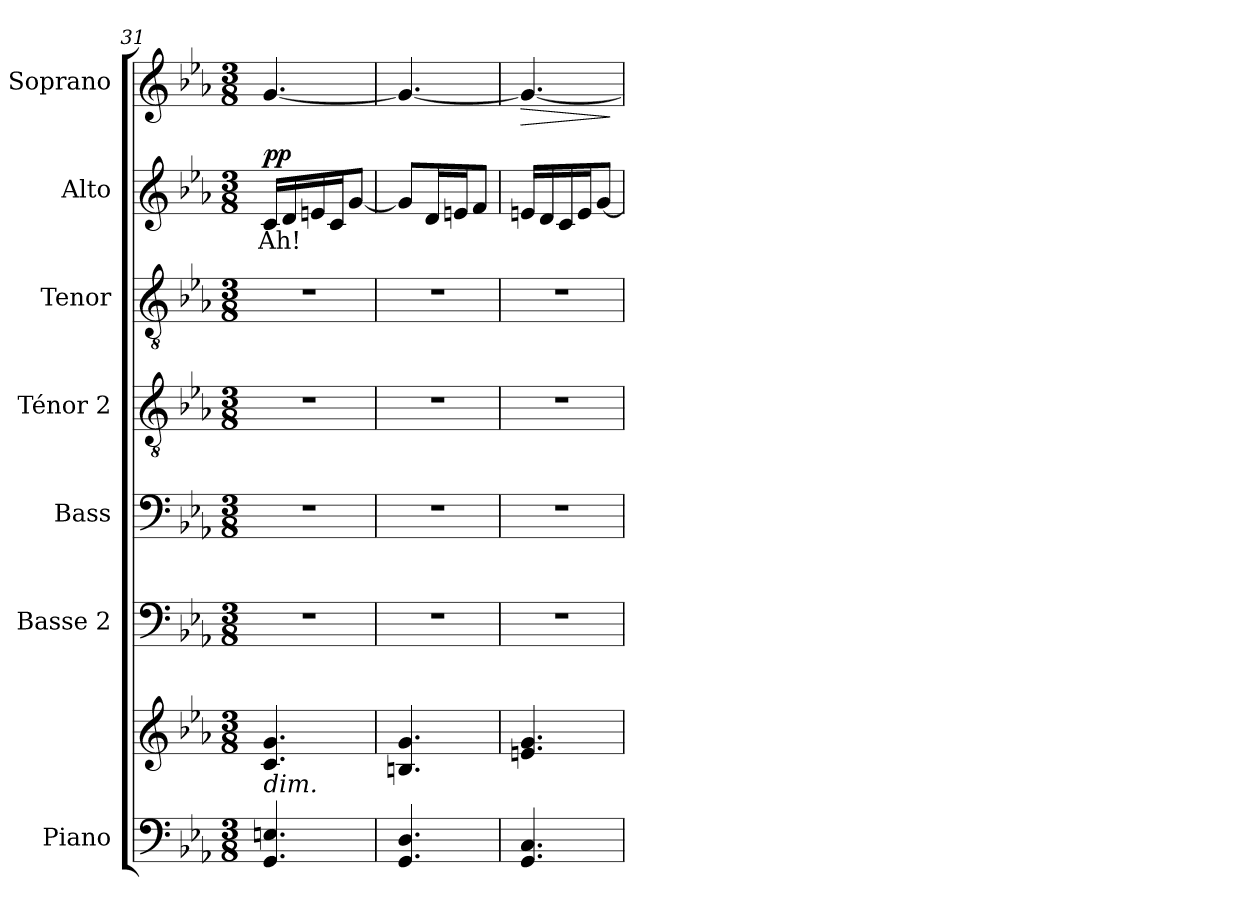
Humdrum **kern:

**kern	**kern	**kern	**kern	**kern	**kern	**kern	**text	**dynam	**kern	**dynam
*part7	*part7	*part6	*part5	*part4	*part3	*part2	*part2	*part2	*part1	*part1
*staff8	*staff7	*staff6	*staff5	*staff4	*staff3	*staff2	*staff2	*staff2	*staff1	*staff1
*I"Piano	*	*I"Basse 2	*I"Bass	*I"Ténor 2	*I"Tenor	*I"Alto	*	*	*I"Soprano	*
*I'Pno	*	*	*	*	*	*	*	*	*	*
*clefF4	*clefG2	*clefF4	*clefF4	*clefGv2	*clefGv2	*clefG2	*	*	*clefG2	*
*k[b-e-a-]	*k[b-e-a-]	*k[b-e-a-]	*k[b-e-a-]	*k[b-e-a-]	*k[b-e-a-]	*k[b-e-a-]	*	*	*k[b-e-a-]	*
*M3/8	*M3/8	*M3/8	*M3/8	*M3/8	*M3/8	*M3/8	*	*	*M3/8	*
=31	=31	=31	=31	=31	=31	=31	=31	=31	=31	=31
!LO:TX:a:i:t=dim.	!	!	!	!	!	!	!	!	!	!
!	!	!	!	!	!	!	!LO:LY:b	!LO:DY:a	!	!
4.GG/ 4.En/	4.c/ 4.g/	4.r	4.r	4.r	4.r	16c/LL	Ah!	pp	[4.g/	.
.	.	.	.	.	.	16d/	.	.	.	.
.	.	.	.	.	.	16en/	.	.	.	.
.	.	.	.	.	.	16c/J	.	.	.	.
.	.	.	.	.	.	[8g/J	.	.	.	.
=32	=32	=32	=32	=32	=32	=32	=32	=32	=32	=32
4.GG/ 4.D/	4.Bn/ 4.g/	4.r	4.r	4.r	4.r	8g/L]	.	.	4.g/_	.
.	.	.	.	.	.	16d/L	.	.	.	.
.	.	.	.	.	.	16en/J	.	.	.	.
.	.	.	.	.	.	8f/J	.	.	.	.
!!LO:PB:g=z
=33	=33	=33	=33	=33	=33	=33	=33	=33	=33	=33
!	!	!	!	!	!	!	!	!	!	!LO:HP:b
4.GG/ 4.C/	4.en/ 4.g/	4.r	4.r	4.r	4.r	16en/LL	.	.	4.g/_	>
.	.	.	.	.	.	16d/	.	.	.	.
.	.	.	.	.	.	16c/	.	.	.	.
.	.	.	.	.	.	16e/J	.	.	.	.
.	.	.	.	.	.	[8g/J	.	.	.	.
.	.	.	.	.	.	.	.	.	.	]
=	=	=	=	=	=	=	=	=	=	=
*-	*-	*-	*-	*-	*-	*-	*-	*-	*-	*-
